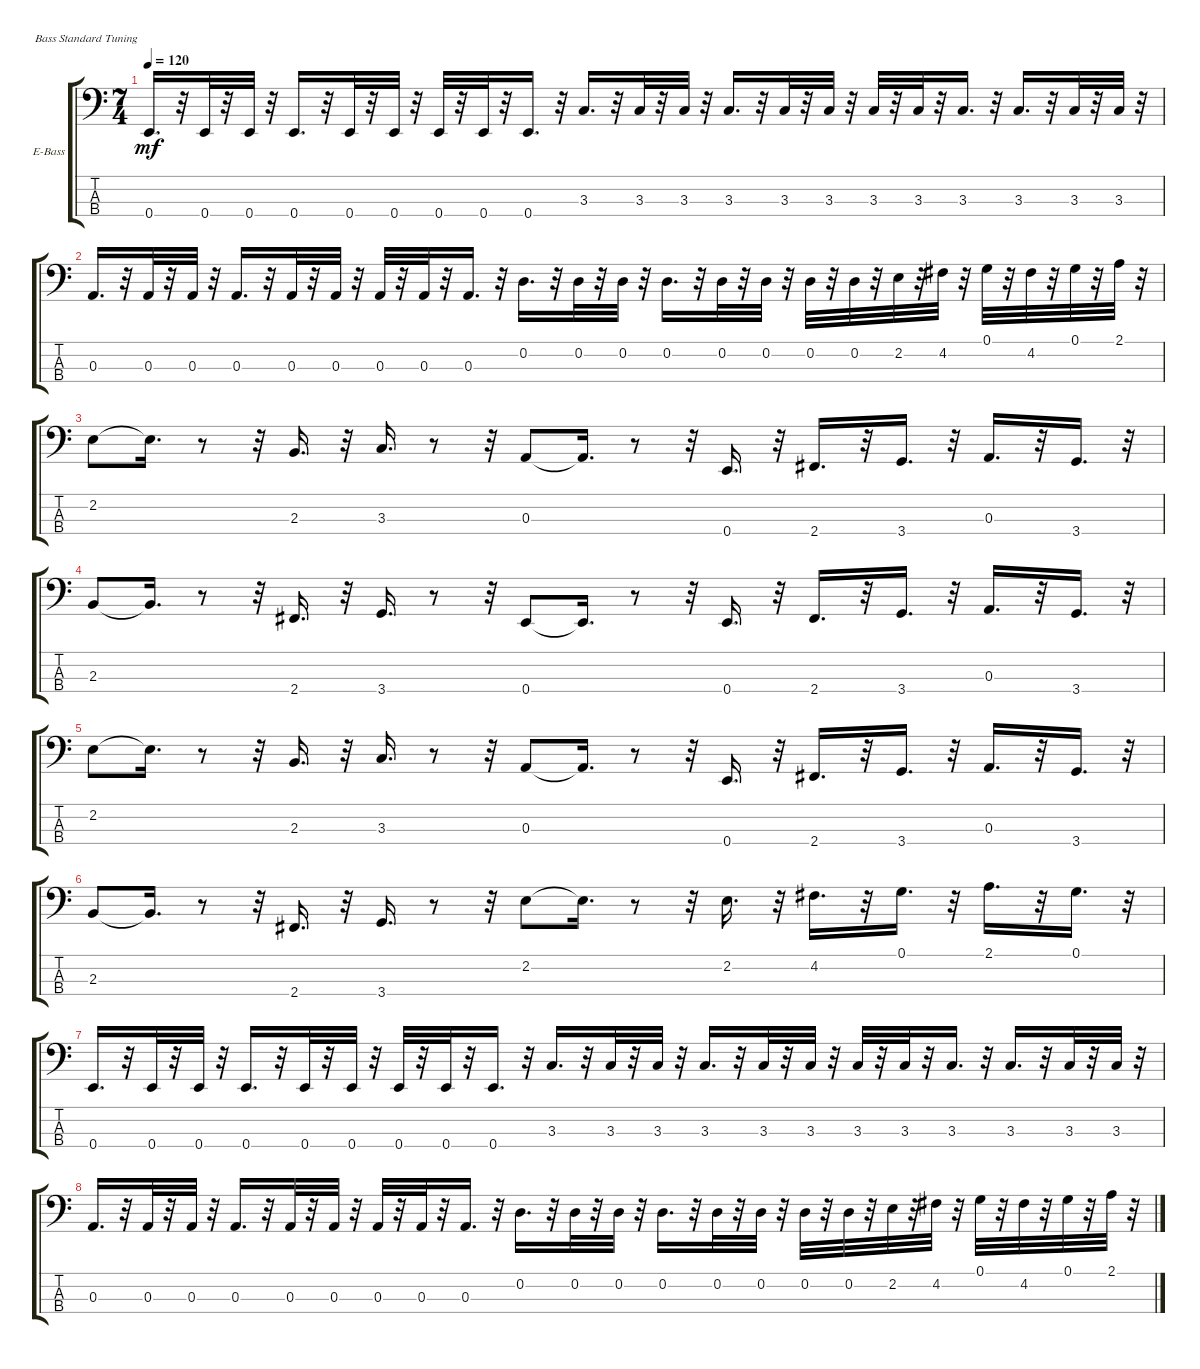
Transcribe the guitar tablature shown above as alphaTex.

\bracketExtendMode groupsimilarinstruments
\firstSystemTrackNameOrientation horizontal
\otherSystemsTrackNameOrientation horizontal
\track ("" "E-Bass") {instrument electricbassfinger}
\staff {score tabs}
\tuning (G2 D2 A1 E1)
\ts (7 4)
\tempo 120
\clef f4
\ks c
0.4.16{d dy mf} r.32 0.4.32 r.32 0.4.32 r.32 0.4.16{d} r.32 0.4.32 r.32 0.4.32 r.32 0.4.32 r.32 0.4.32 r.32 0.4.16{d} r.32 3.3.16{d} r.32 3.3.32 r.32 3.3.32 r.32 3.3.16{d} r.32 3.3.32 r.32 3.3.32 r.32 3.3.32 r.32 3.3.32 r.32 3.3.16{d} r.32 3.3.16{d} r.32 3.3.32 r.32 3.3.32 r.32 |
0.3.16{d} r.32 0.3.32 r.32 0.3.32 r.32 0.3.16{d} r.32 0.3.32 r.32 0.3.32 r.32 0.3.32 r.32 0.3.32 r.32 0.3.16{d} r.32 0.2.16{d} r.32 0.2.32 r.32 0.2.32 r.32 0.2.16{d} r.32 0.2.32 r.32 0.2.32 r.32 0.2.32 r.32 0.2.32 r.32 2.2.32 r.32 4.2.32 r.32 0.1.32 r.32 4.2.32 r.32 0.1.32 r.32 2.1.32 r.32 |
2.2.8 2.2{t}.16{d} r.8 r.32 2.3.16{d} r.32 3.3.16{d} r.8 r.32 0.3.8 0.3{t}.16{d} r.8 r.32 0.4.16{d} r.32 2.4.16{d} r.32 3.4.16{d} r.32 0.3.16{d} r.32 3.4.16{d} r.32 |
2.3.8 2.3{t}.16{d} r.8 r.32 2.4.16{d} r.32 3.4.16{d} r.8 r.32 0.4.8 0.4{t}.16{d} r.8 r.32 0.4.16{d} r.32 2.4.16{d} r.32 3.4.16{d} r.32 0.3.16{d} r.32 3.4.16{d} r.32 |
2.2.8 2.2{t}.16{d} r.8 r.32 2.3.16{d} r.32 3.3.16{d} r.8 r.32 0.3.8 0.3{t}.16{d} r.8 r.32 0.4.16{d} r.32 2.4.16{d} r.32 3.4.16{d} r.32 0.3.16{d} r.32 3.4.16{d} r.32 |
2.3.8 2.3{t}.16{d} r.8 r.32 2.4.16{d} r.32 3.4.16{d} r.8 r.32 2.2.8 2.2{t}.16{d} r.8 r.32 2.2.16{d} r.32 4.2.16{d} r.32 0.1.16{d} r.32 2.1.16{d} r.32 0.1.16{d} r.32 |
0.4.16{d} r.32 0.4.32 r.32 0.4.32 r.32 0.4.16{d} r.32 0.4.32 r.32 0.4.32 r.32 0.4.32 r.32 0.4.32 r.32 0.4.16{d} r.32 3.3.16{d} r.32 3.3.32 r.32 3.3.32 r.32 3.3.16{d} r.32 3.3.32 r.32 3.3.32 r.32 3.3.32 r.32 3.3.32 r.32 3.3.16{d} r.32 3.3.16{d} r.32 3.3.32 r.32 3.3.32 r.32 |
0.3.16{d} r.32 0.3.32 r.32 0.3.32 r.32 0.3.16{d} r.32 0.3.32 r.32 0.3.32 r.32 0.3.32 r.32 0.3.32 r.32 0.3.16{d} r.32 0.2.16{d} r.32 0.2.32 r.32 0.2.32 r.32 0.2.16{d} r.32 0.2.32 r.32 0.2.32 r.32 0.2.32 r.32 0.2.32 r.32 2.2.32 r.32 4.2.32 r.32 0.1.32 r.32 4.2.32 r.32 0.1.32 r.32 2.1.32 r.32
